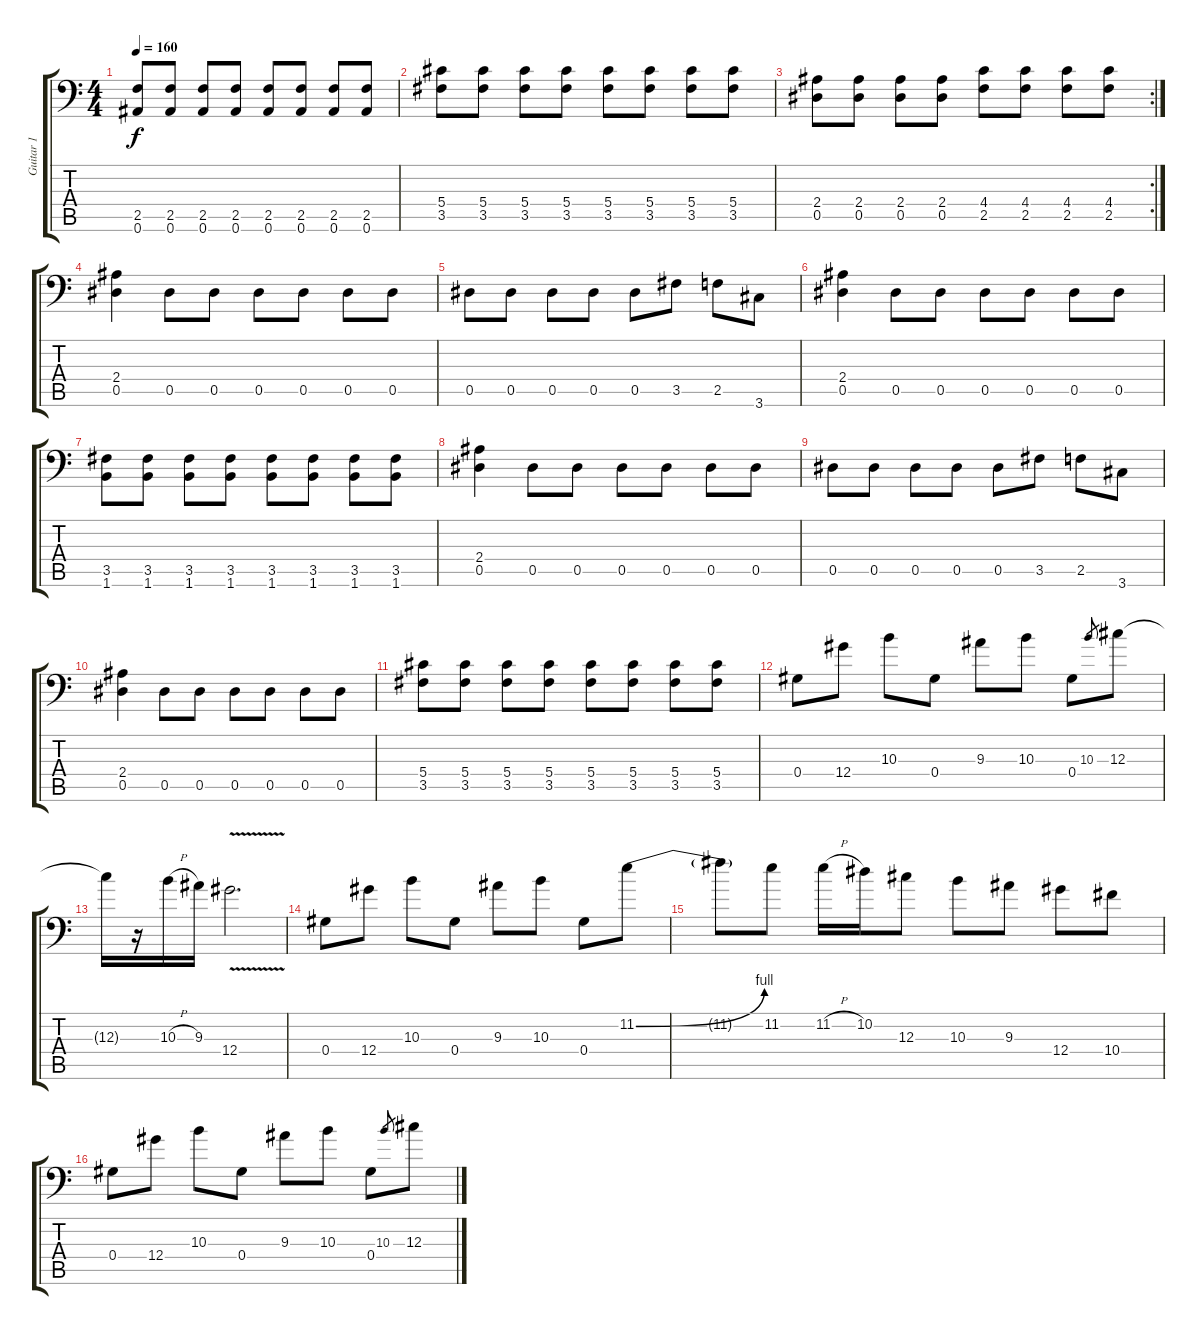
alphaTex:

\track ("Guitar 1" "Guitar 1") {instrument distortionguitar}
\staff {score tabs}
\tuning (Bb3 F3 Db3 Ab2 Eb2 Bb1) {hide}
\ts (4 4)
\tempo 160
\clef f4
\ks c
(2.5 0.6).8{dy f} (2.5 0.6).8 (2.5 0.6).8 (2.5 0.6).8 (2.5 0.6).8 (2.5 0.6).8 (2.5 0.6).8 (2.5 0.6).8 |
(5.4 3.5).8 (5.4 3.5).8 (5.4 3.5).8 (5.4 3.5).8 (5.4 3.5).8 (5.4 3.5).8 (5.4 3.5).8 (5.4 3.5).8 |
\rc 2
(2.4 0.5).8 (2.4 0.5).8 (2.4 0.5).8 (2.4 0.5).8 (4.4 2.5).8 (4.4 2.5).8 (4.4 2.5).8 (4.4 2.5).8 |
(2.4 0.5).4 0.5.8 0.5.8 0.5.8 0.5.8 0.5.8 0.5.8 |
0.5.8 0.5.8 0.5.8 0.5.8 0.5.8 3.5.8 2.5.8 3.6.8 |
(2.4 0.5).4 0.5.8 0.5.8 0.5.8 0.5.8 0.5.8 0.5.8 |
(3.5 1.6).8 (3.5 1.6).8 (3.5 1.6).8 (3.5 1.6).8 (3.5 1.6).8 (3.5 1.6).8 (3.5 1.6).8 (3.5 1.6).8 |
(2.4 0.5).4 0.5.8 0.5.8 0.5.8 0.5.8 0.5.8 0.5.8 |
0.5.8 0.5.8 0.5.8 0.5.8 0.5.8 3.5.8 2.5.8 3.6.8 |
(2.4 0.5).4 0.5.8 0.5.8 0.5.8 0.5.8 0.5.8 0.5.8 |
(5.4 3.5).8 (5.4 3.5).8 (5.4 3.5).8 (5.4 3.5).8 (5.4 3.5).8 (5.4 3.5).8 (5.4 3.5).8 (5.4 3.5).8 |
0.4.8 12.4.8 10.3.8 0.4.8 9.3.8 10.3.8 0.4.8 10.3.8{gr} 12.3.8 |
12.3{t}.16 r.16 10.3{h}.16 9.3.16 12.4{v}.2{d} |
0.4.8 12.4.8 10.3.8 0.4.8 9.3.8 10.3.8 0.4.8 11.2{be (bend 0 0 60 4)}.8 |
11.2{t}.8 11.2.8 11.2{h}.16 10.2.16 12.3.8 10.3.8 9.3.8 12.4.8 10.4.8 |
0.4.8 12.4.8 10.3.8 0.4.8 9.3.8 10.3.8 0.4.8 10.3.8{gr} 12.3.8
